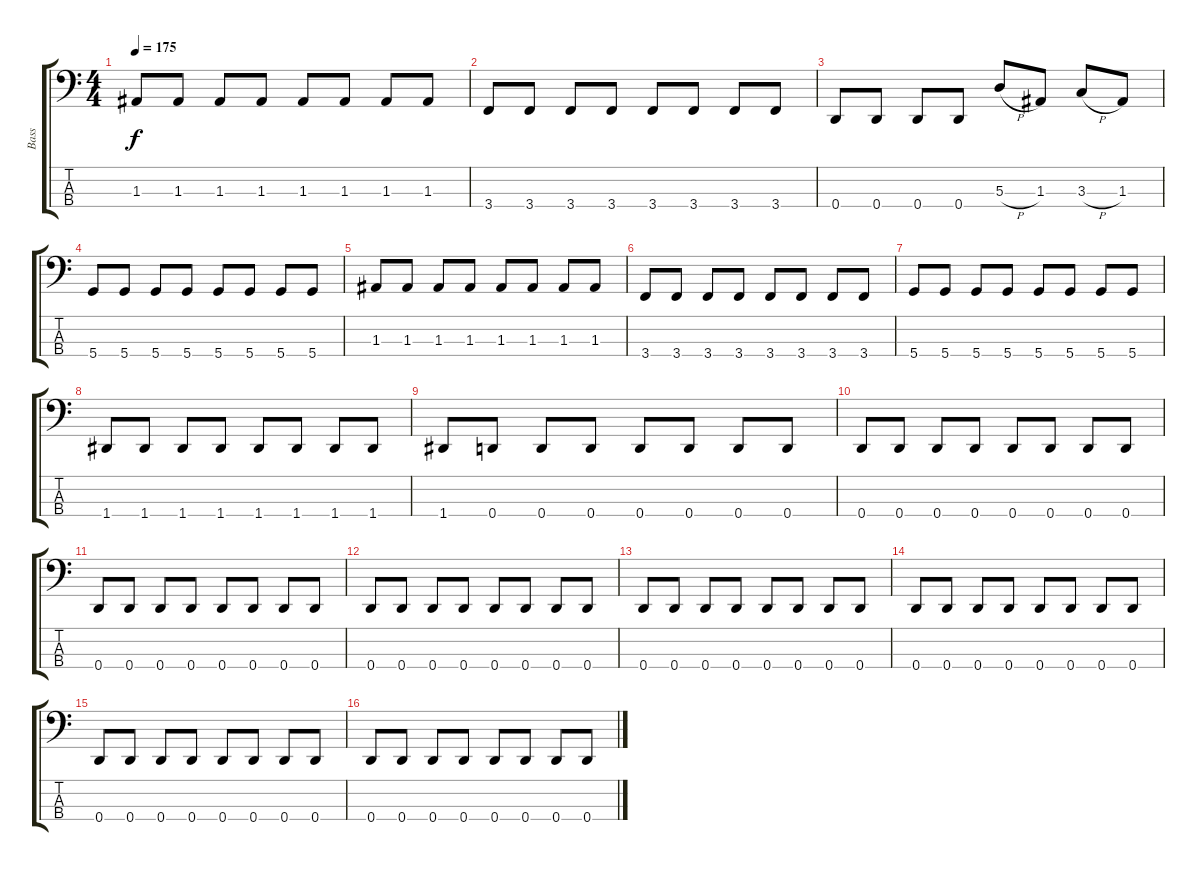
\track ("Bass" "Bass") {instrument electricbasspick}
\staff {score tabs}
\tuning (G2 D2 A1 D1) {hide}
\ts (4 4)
\tempo 175
\clef f4
\ks c
1.3.8{dy f} 1.3.8 1.3.8 1.3.8 1.3.8 1.3.8 1.3.8 1.3.8 |
3.4.8 3.4.8 3.4.8 3.4.8 3.4.8 3.4.8 3.4.8 3.4.8 |
0.4.8 0.4.8 0.4.8 0.4.8 5.3{h}.8 1.3.8 3.3{h}.8 1.3.8 |
5.4.8 5.4.8 5.4.8 5.4.8 5.4.8 5.4.8 5.4.8 5.4.8 |
1.3.8 1.3.8 1.3.8 1.3.8 1.3.8 1.3.8 1.3.8 1.3.8 |
3.4.8 3.4.8 3.4.8 3.4.8 3.4.8 3.4.8 3.4.8 3.4.8 |
5.4.8 5.4.8 5.4.8 5.4.8 5.4.8 5.4.8 5.4.8 5.4.8 |
1.4.8 1.4.8 1.4.8 1.4.8 1.4.8 1.4.8 1.4.8 1.4.8 |
1.4.8 0.4.8 0.4.8 0.4.8 0.4.8 0.4.8 0.4.8 0.4.8 |
0.4.8 0.4.8 0.4.8 0.4.8 0.4.8 0.4.8 0.4.8 0.4.8 |
0.4.8 0.4.8 0.4.8 0.4.8 0.4.8 0.4.8 0.4.8 0.4.8 |
0.4.8 0.4.8 0.4.8 0.4.8 0.4.8 0.4.8 0.4.8 0.4.8 |
0.4.8 0.4.8 0.4.8 0.4.8 0.4.8 0.4.8 0.4.8 0.4.8 |
0.4.8 0.4.8 0.4.8 0.4.8 0.4.8 0.4.8 0.4.8 0.4.8 |
0.4.8 0.4.8 0.4.8 0.4.8 0.4.8 0.4.8 0.4.8 0.4.8 |
0.4.8 0.4.8 0.4.8 0.4.8 0.4.8 0.4.8 0.4.8 0.4.8
